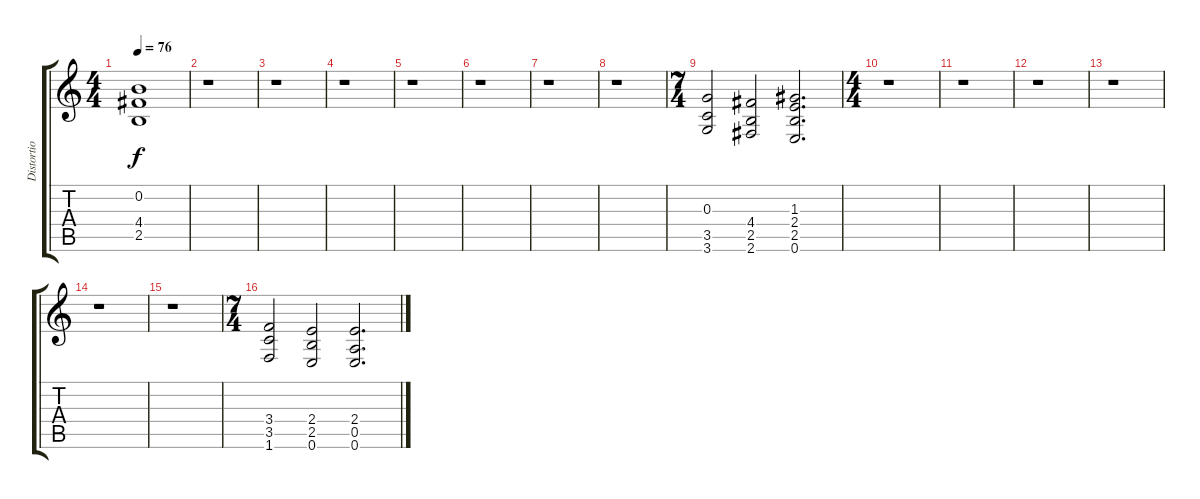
\track ("Distortio" "Distortio") {instrument distortionguitar}
\staff {score tabs}
\tuning (E4 B3 G3 D3 A2 E2) {hide}
\ts (4 4)
\tempo 76
\clef g2
\ks c
(0.2{t} 4.4{t} 2.5{t}).1{dy f} |
r.1 |
r.1 |
r.1 |
r.1 |
r.1 |
r.1 |
r.1 |
\ts (7 4)
(0.3 3.5 3.6).2{volume 16 balance 16 instrument distortionguitar} (4.4 2.5 2.6).2 (1.3 2.4 2.5 0.6).2{d} |
\ts (4 4)
r.1 |
r.1 |
r.1 |
r.1 |
r.1 |
r.1 |
\ts (7 4)
(3.4 3.5 1.6).2 (2.4 2.5 0.6).2 (2.4 0.5 0.6).2{d}
